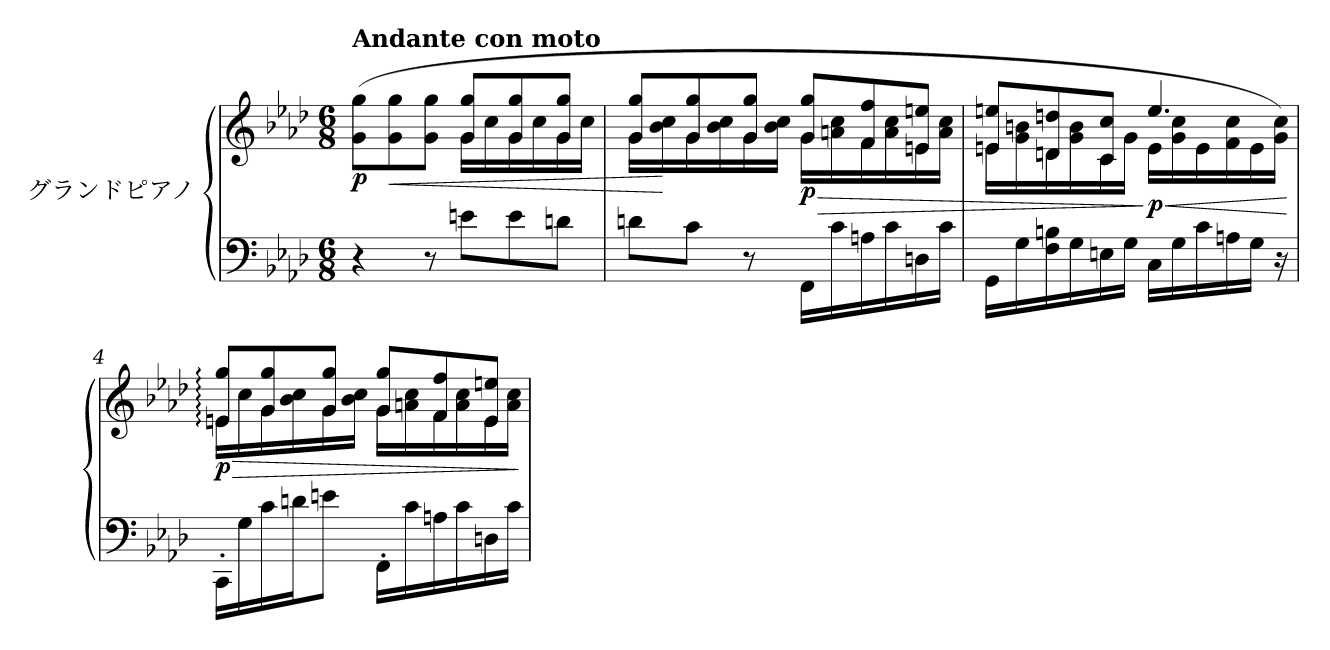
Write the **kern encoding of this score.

**kern	**kern	**dynam
*part1	*part1	*part1
*staff2	*staff1	*staff1/2
*I"グランドピアノ	*	*
*clefF4	*clefG2	*
*k[b-e-a-d-]	*k[b-e-a-d-]	*
*M6/8	*M6/8	*
*MM51	*MM51	*
=1	=1	=1
*	*^	*
!	!LO:TX:a:B:t=Andante con moto	!	!
!	!	!	!LO:DY:b
4r	(>8g\ 8gg\L	4.reyy	p
!	!	!	!LO:HP:b
.	8g\ 8gg\	.	<
8r	8g\ 8gg\J	.	.
*	*MM53	*	*
8en\L	8g/ 8gg/L	16g\LL	.
.	.	16cc\	.
8e\	8g/ 8gg/	16g\	.
.	.	16cc\	.
8dn\J	8g/ 8gg/J	16g\	.
.	.	16cc\JJ	.
=2	=2	=2	=2
8dn\L	8g/ 8gg/L	16g\LL	.
.	.	16b-\ 16cc\	[
8c\J	8g/ 8gg/	16g\	.
.	.	16b-\ 16cc\	.
*	*MM51	*	*
8r	8g/ 8gg/J	16g\	.
*	*MM48	*	*
.	.	16b-\ 16cc\JJ	.
*	*MM53	*	*
!	!	!	!LO:HP:b
!	!	!	!LO:DY:n=1:b
16FF\LL	8g/ 8gg/L	16g\LL	> p
16c\	.	16an\ 16cc\	.
16An\	8f/ 8ff/	16f\	.
16c\	.	16a\ 16cc\	.
16Dn\	8en/ 8een/J	16e\	.
16c\JJ	.	16a\ 16cc\JJ	.
!!LO:LB:g=z	!!
=3	=3	=3	=3
16GG\LL	8en/ 8een/L	16e\LL	.
16G\	.	16g\ 16bn\	.
16F\ 16Bn\	8dn/ 8ddn/	16d\	.
16G\	.	16g\ 16b\	.
16En\	8c/ 8cc/J	16c\	.
16G\JJ	.	16g\JJ	.
!	!	!	!LO:HP:n=1:b
!	!	!	!LO:DY:n=1:b
16C\LL	4.ee/	16e\LL	] < p
16G\	.	16g\ 16cc\	.
*	*MM51	*	*
16c\	.	16e\	.
16An\	.	16f\ 16cc\	.
*	*MM42	*	*
16G\JJ	.	16e\	.
*	*MM39	*	*
16r	.	16g\ 16cc\JJ)	.
*	*v	*v	*
.	.	[
=4	=4	=4
*	*MM45	*
!	!	!LO:HP:b
*	*^	*
*	*	*^	*
!	!	!	!	!LO:DY:n=1:b
16CC'\LL	8en/ 8gg/L	16e\LL	16eyy: 16ggyy:	> p
*	*MM53	*	*	*
16G\	.	16cc\	16rddyy	.
16c\	8g/ 8gg/	16g\	4rffyy	.
16dn\J	.	16b-\ 16cc\	.	.
8en\J	8g/ 8gg/J	16g\	.	.
.	.	16b-\ 16cc\JJ	.	.
16FF'\LL	8g/ 8gg/L	16g\LL	4rffyy	.
16c\	.	16an\ 16cc\	.	.
16An\	8f/ 8ff/	16f\	.	.
16c\	.	16a\ 16cc\	.	.
16Dn\	8e/ 8een/J	16e\	8rddyy	.
16c\JJ	.	16a\ 16cc\JJ	.	.
*	*v	*v	*v	*
.	.	]
=	=	=
*-	*-	*-
